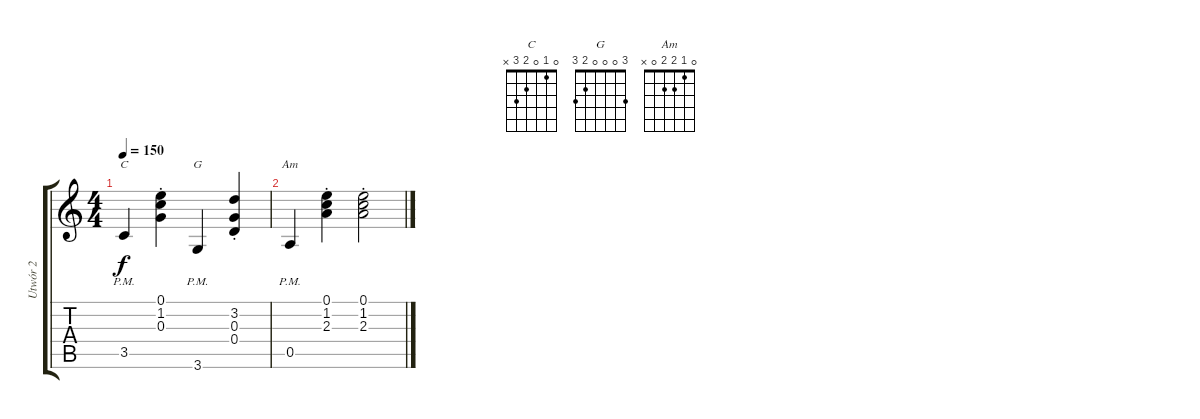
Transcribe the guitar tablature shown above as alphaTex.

\track ("Utwór 2" "Utwór 2") {instrument acousticguitarsteel}
\staff {score tabs}
\tuning (E4 B3 G3 D3 A2 E2) {hide}
\chord ("C" 0 1 0 2 3 x)
\chord ("G" 3 0 0 0 2 3)
\chord ("Am" 0 1 2 2 0 x)
\ts (4 4)
\tempo 150
\clef g2
\ks c
3.5{pm}.4{ch "C" dy f} (0.1{st} 1.2{st} 0.3{st}).4 3.6{pm}.4{ch "G"} (3.2{st} 0.3{st} 0.4{st}).4 |
0.5{pm}.4{ch "Am"} (0.1{st} 1.2{st} 2.3{st}).4 (0.1{st} 1.2{st} 2.3{st}).2
